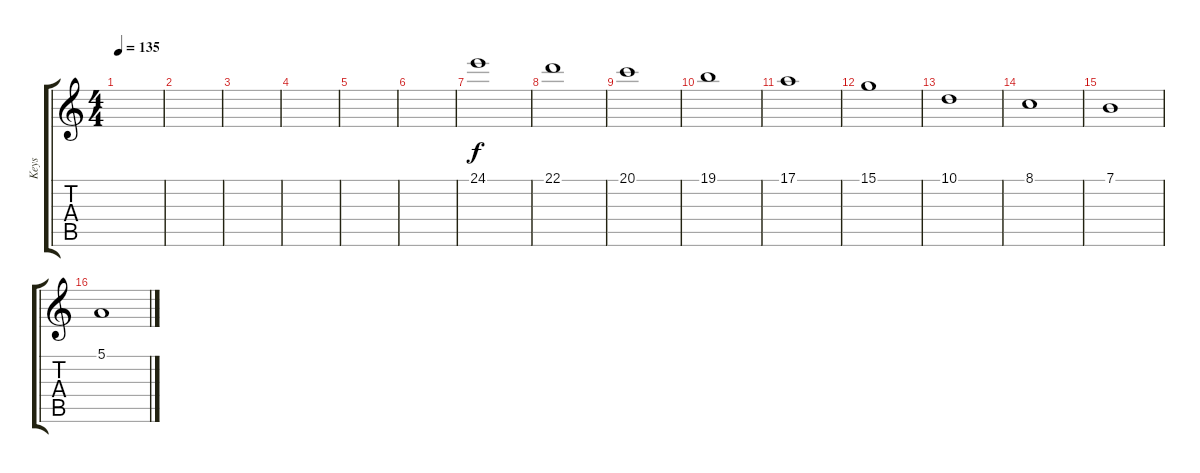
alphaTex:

\track ("Keys" "Keys") {instrument stringensemble1}
\staff {score tabs}
\tuning (E4 B3 G3 D3 A2 E2) {hide}
\ts (4 4)
\tempo 135
\clef g2
\ks c
|
|
|
|
|
|
24.1.1 |
22.1.1 |
20.1.1 |
19.1.1 |
17.1.1 |
15.1.1 |
10.1.1 |
8.1.1 |
7.1.1 |
5.1.1
